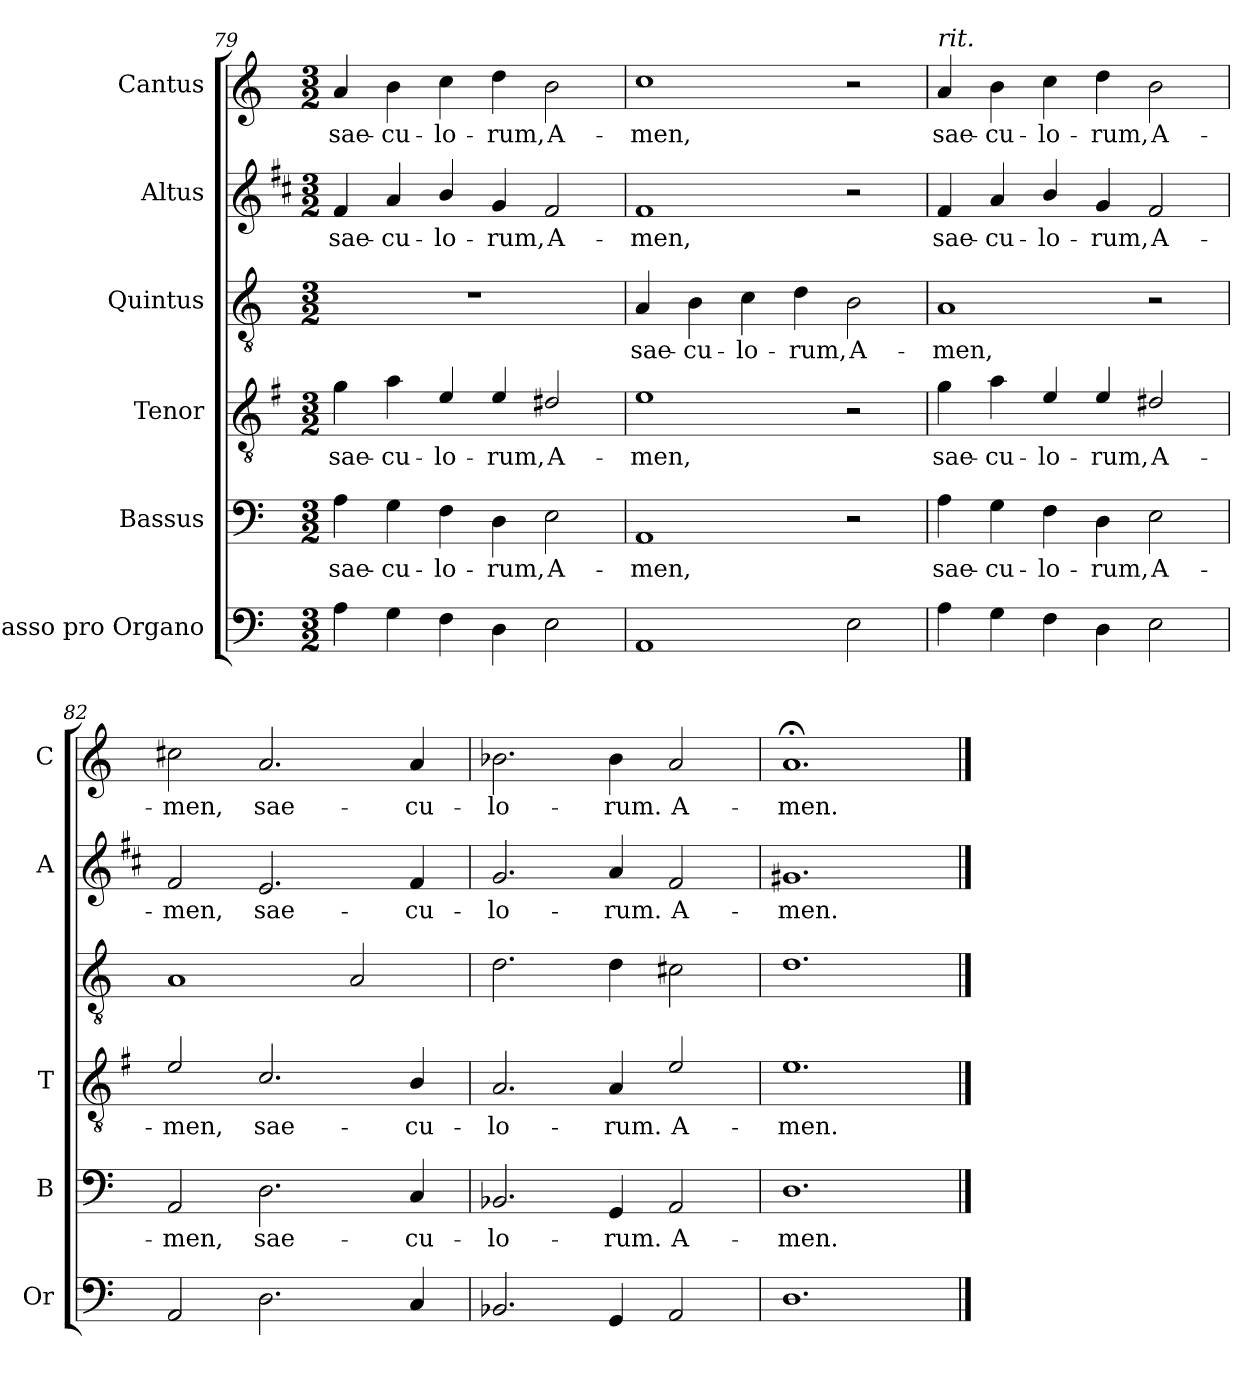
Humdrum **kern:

**kern	**kern	**text	**kern	**text	**kern	**text	**kern	**text	**kern	**text
*part6	*part5	*part5	*part4	*part4	*part3	*part3	*part2	*part2	*part1	*part1
*staff6	*staff5	*staff5	*staff4	*staff4	*staff3	*staff3	*staff2	*staff2	*staff1	*staff1
*I"Basso pro Organo	*I"Bassus	*	*I"Tenor	*	*I"Quintus	*	*I"Altus	*	*I"Cantus	*
*I'Or	*I'B	*	*I'T	*	*	*	*I'A	*	*I'C	*
!!LO:LB:g=z
*clefF4	*clefF4	*	*clefGv2	*	*clefGv2	*	*clefG2	*	*clefG2	*
*	*	*	*ITrd4c7	*	*	*	*ITrd1c2	*	*	*
*k[]	*k[]	*	*k[]	*	*k[]	*	*k[]	*	*k[]	*
*C:	*C:	*	*C:	*	*C:	*	*C:	*	*C:	*
*M3/2	*M3/2	*	*M3/2	*	*M3/2	*	*M3/2	*	*M3/2	*
=79	=79	=79	=79	=79	=79	=79	=79	=79	=79	=79
!	!	!LO:LY:b	!	!LO:LY:b	!	!	!	!LO:LY:b	!	!LO:LY:b
4A\	4A\	sae-	4c\	sae-	1.r	.	4e/	sae-	4a/	sae-
!	!	!LO:LY:b	!	!LO:LY:b	!	!	!	!LO:LY:b	!	!LO:LY:b
4G\	4G\	-cu-	4d\	-cu-	.	.	4g/	-cu-	4b\	-cu-
!	!	!LO:LY:b	!	!LO:LY:b	!	!	!	!LO:LY:b	!	!LO:LY:b
4F\	4F\	-lo-	4A/	-lo-	.	.	4a/	-lo-	4cc\	-lo-
!	!	!LO:LY:b	!	!LO:LY:b	!	!	!	!LO:LY:b	!	!LO:LY:b
4D\	4D\	-rum,	4A/	-rum,	.	.	4f/	-rum,	4dd\	-rum,
!	!	!LO:LY:b	!	!LO:LY:b	!	!	!	!LO:LY:b	!	!LO:LY:b
2E\	2E\	A-	2G#X/	A-	.	.	2e/	A-	2b\	A-
=80	=80	=80	=80	=80	=80	=80	=80	=80	=80	=80
!	!	!LO:LY:b	!	!LO:LY:b	!	!LO:LY:b	!	!LO:LY:b	!	!LO:LY:b
1AA	1AA	-men,	1A	-men,	4A/	sae-	1e	-men,	1cc	-men,
!	!	!	!	!	!	!LO:LY:b	!	!	!	!
.	.	.	.	.	4B\	-cu-	.	.	.	.
!	!	!	!	!	!	!LO:LY:b	!	!	!	!
.	.	.	.	.	4c\	-lo-	.	.	.	.
!	!	!	!	!	!	!LO:LY:b	!	!	!	!
.	.	.	.	.	4d\	-rum,	.	.	.	.
!	!	!	!	!	!	!LO:LY:b	!	!	!	!
2E\	2r	.	2r	.	2B\	A-	2r	.	2r	.
=81	=81	=81	=81	=81	=81	=81	=81	=81	=81	=81
!	!	!	!	!	!	!	!	!	!LO:TX:a:i:t=rit.	!
!	!	!LO:LY:b	!	!LO:LY:b	!	!LO:LY:b	!	!LO:LY:b	!	!LO:LY:b
4A\	4A\	sae-	4c\	sae-	1A	-men,	4e/	sae-	4a/	sae-
!	!	!LO:LY:b	!	!LO:LY:b	!	!	!	!LO:LY:b	!	!LO:LY:b
4G\	4G\	-cu-	4d\	-cu-	.	.	4g/	-cu-	4b\	-cu-
!	!	!LO:LY:b	!	!LO:LY:b	!	!	!	!LO:LY:b	!	!LO:LY:b
4F\	4F\	-lo-	4A/	-lo-	.	.	4a/	-lo-	4cc\	-lo-
!	!	!LO:LY:b	!	!LO:LY:b	!	!	!	!LO:LY:b	!	!LO:LY:b
4D\	4D\	-rum,	4A/	-rum,	.	.	4f/	-rum,	4dd\	-rum,
!	!	!LO:LY:b	!	!LO:LY:b	!	!	!	!LO:LY:b	!	!LO:LY:b
2E\	2E\	A-	2G#X/	A-	2r	.	2e/	A-	2b\	A-
=82	=82	=82	=82	=82	=82	=82	=82	=82	=82	=82
!	!	!LO:LY:b	!	!LO:LY:b	!	!	!	!LO:LY:b	!	!LO:LY:b
2AA/	2AA/	-men,	2A/	-men,	1A	.	2e/	-men,	2cc#X\	-men,
!	!	!LO:LY:b	!	!LO:LY:b	!	!	!	!LO:LY:b	!	!LO:LY:b
2.D\	2.D\	sae-	2.F/	sae-	.	.	2.d/	sae-	2.a/	sae-
.	.	.	.	.	2A/	.	.	.	.	.
!	!	!LO:LY:b	!	!LO:LY:b	!	!	!	!LO:LY:b	!	!LO:LY:b
4C/	4C/	-cu-	4E/	-cu-	.	.	4e/	-cu-	4a/	-cu-
=83	=83	=83	=83	=83	=83	=83	=83	=83	=83	=83
!	!	!LO:LY:b	!	!LO:LY:b	!	!	!	!LO:LY:b	!	!LO:LY:b
2.BB-X/	2.BB-X/	-lo-	2.D/	-lo-	2.d\	.	2.f/	-lo-	2.b-X\	-lo-
!	!	!LO:LY:b	!	!LO:LY:b	!	!	!	!LO:LY:b	!	!LO:LY:b
4GG/	4GG/	-rum.	4D/	-rum.	4d\	.	4g/	-rum.	4b-\	-rum.
!	!	!LO:LY:b	!	!LO:LY:b	!	!	!	!LO:LY:b	!	!LO:LY:b
2AA/	2AA/	A-	2A/	A-	2c#X\	.	2e/	A-	2a/	A-
=84	=84	=84	=84	=84	=84	=84	=84	=84	=84	=84
!	!	!LO:LY:b	!	!LO:LY:b	!	!	!	!LO:LY:b	!	!LO:LY:b
1.D	1.D	-men.	1.A	-men.	1.d	.	1.f#X	-men.	1.a;<	-men.
==	==	==	==	==	==	==	==	==	==	==
*-	*-	*-	*-	*-	*-	*-	*-	*-	*-	*-
